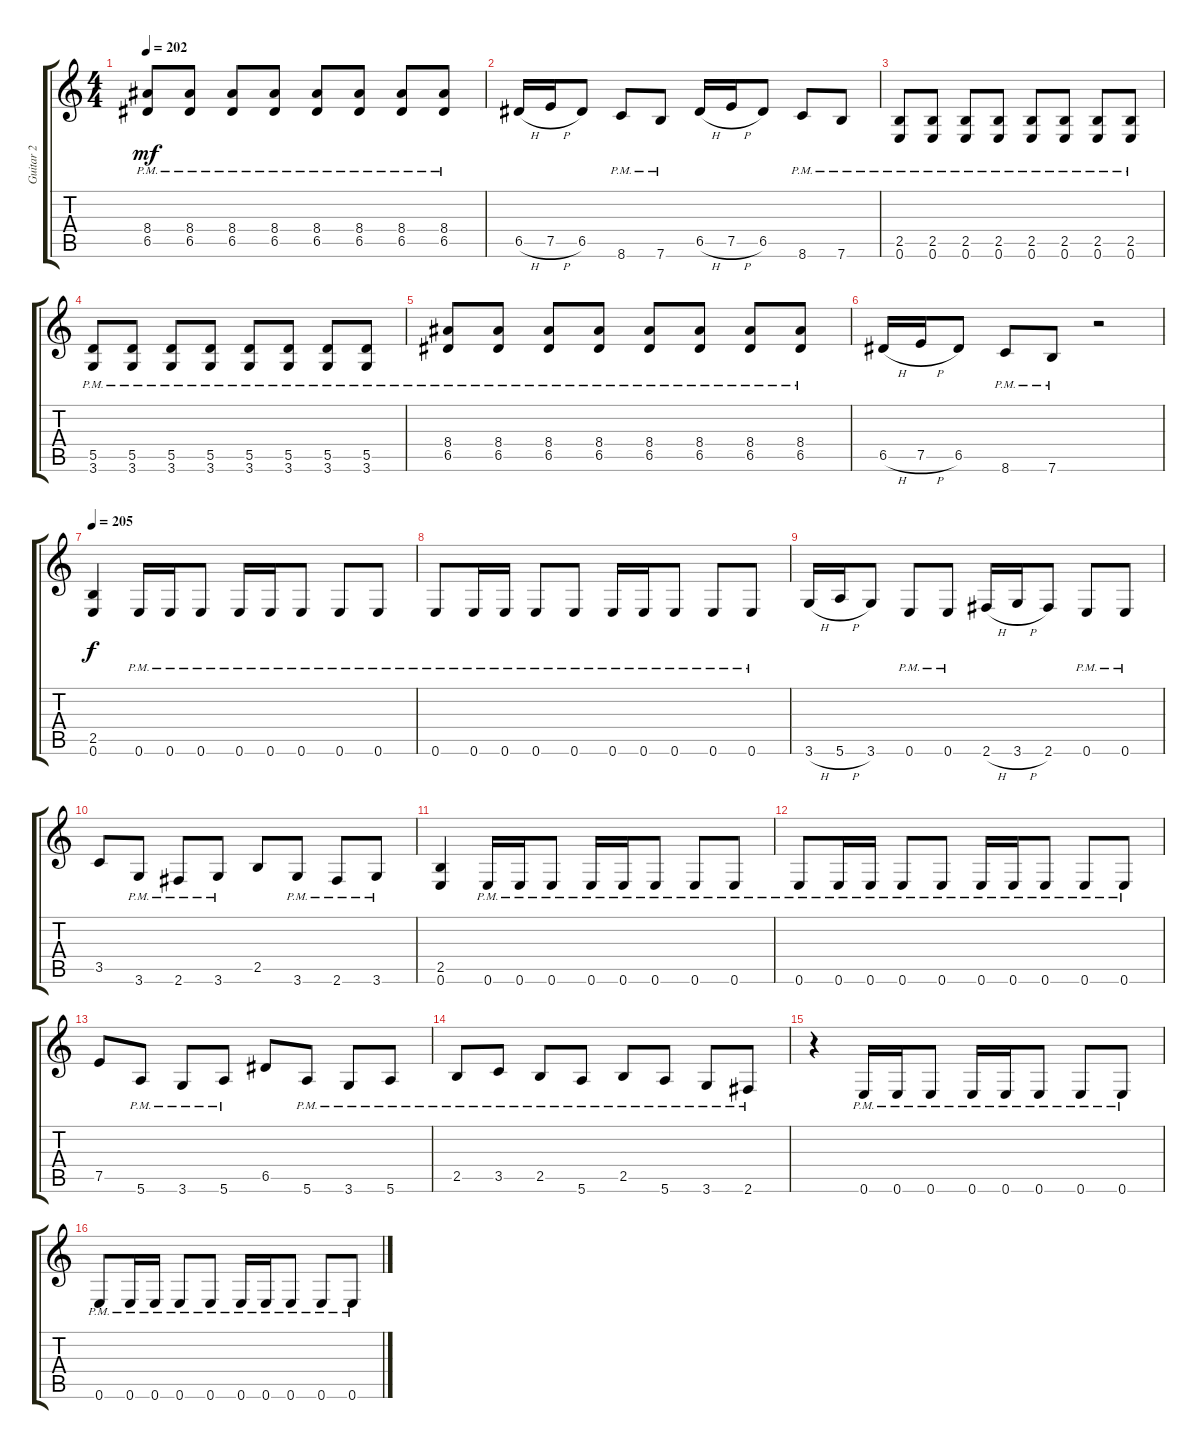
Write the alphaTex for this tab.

\track ("Guitar 2" "Guitar 2") {instrument distortionguitar bank 108}
\staff {score tabs}
\tuning (E4 B3 G3 D3 A2 E2) {hide}
\ts (4 4)
\tempo 202
\clef g2
\ks c
(8.4{pm} 6.5{pm}).8{dy mf} (8.4{pm} 6.5{pm}).8 (8.4{pm} 6.5{pm}).8 (8.4{pm} 6.5{pm}).8 (8.4{pm} 6.5{pm}).8 (8.4{pm} 6.5{pm}).8 (8.4{pm} 6.5{pm}).8 (8.4{pm} 6.5{pm}).8 |
6.5{h}.16 7.5{h}.16 6.5.8 8.6{pm}.8 7.6{pm}.8 6.5{h}.16 7.5{h}.16 6.5.8 8.6{pm}.8 7.6{pm}.8 |
(2.5{pm} 0.6{pm}).8 (2.5{pm} 0.6{pm}).8 (2.5{pm} 0.6{pm}).8 (2.5{pm} 0.6{pm}).8 (2.5{pm} 0.6{pm}).8 (2.5{pm} 0.6{pm}).8 (2.5{pm} 0.6{pm}).8 (2.5{pm} 0.6{pm}).8 |
(5.5{pm} 3.6{pm}).8 (5.5{pm} 3.6{pm}).8 (5.5{pm} 3.6{pm}).8 (5.5{pm} 3.6{pm}).8 (5.5{pm} 3.6{pm}).8 (5.5{pm} 3.6{pm}).8 (5.5{pm} 3.6{pm}).8 (5.5{pm} 3.6{pm}).8 |
(8.4{pm} 6.5{pm}).8 (8.4{pm} 6.5{pm}).8 (8.4{pm} 6.5{pm}).8 (8.4{pm} 6.5{pm}).8 (8.4{pm} 6.5{pm}).8 (8.4{pm} 6.5{pm}).8 (8.4{pm} 6.5{pm}).8 (8.4{pm} 6.5{pm}).8 |
6.5{h}.16 7.5{h}.16 6.5.8 8.6{pm}.8 7.6{pm}.8 r.2 |
\tempo 205
(2.5 0.6).4{dy f} 0.6{pm}.16 0.6{pm}.16 0.6{pm}.8 0.6{pm}.16 0.6{pm}.16 0.6{pm}.8 0.6{pm}.8 0.6{pm}.8 |
0.6{pm}.8 0.6{pm}.16 0.6{pm}.16 0.6{pm}.8 0.6{pm}.8 0.6{pm}.16 0.6{pm}.16 0.6{pm}.8 0.6{pm}.8 0.6{pm}.8 |
3.6{h}.16 5.6{h}.16 3.6.8 0.6{pm}.8 0.6{pm}.8 2.6{h}.16 3.6{h}.16 2.6.8 0.6{pm}.8 0.6{pm}.8 |
3.5.8 3.6{pm}.8 2.6{pm}.8 3.6{pm}.8 2.5.8 3.6{pm}.8 2.6{pm}.8 3.6{pm}.8 |
(2.5 0.6).4 0.6{pm}.16 0.6{pm}.16 0.6{pm}.8 0.6{pm}.16 0.6{pm}.16 0.6{pm}.8 0.6{pm}.8 0.6{pm}.8 |
0.6{pm}.8 0.6{pm}.16 0.6{pm}.16 0.6{pm}.8 0.6{pm}.8 0.6{pm}.16 0.6{pm}.16 0.6{pm}.8 0.6{pm}.8 0.6{pm}.8 |
7.5.8 5.6{pm}.8 3.6{pm}.8 5.6{pm}.8 6.5.8 5.6{pm}.8 3.6{pm}.8 5.6{pm}.8 |
2.5{pm}.8 3.5{pm}.8 2.5{pm}.8 5.6{pm}.8 2.5{pm}.8 5.6{pm}.8 3.6{pm}.8 2.6{pm}.8 |
r.4 0.6{pm}.16 0.6{pm}.16 0.6{pm}.8 0.6{pm}.16 0.6{pm}.16 0.6{pm}.8 0.6{pm}.8 0.6{pm}.8 |
0.6{pm}.8 0.6{pm}.16 0.6{pm}.16 0.6{pm}.8 0.6{pm}.8 0.6{pm}.16 0.6{pm}.16 0.6{pm}.8 0.6{pm}.8 0.6{pm}.8
